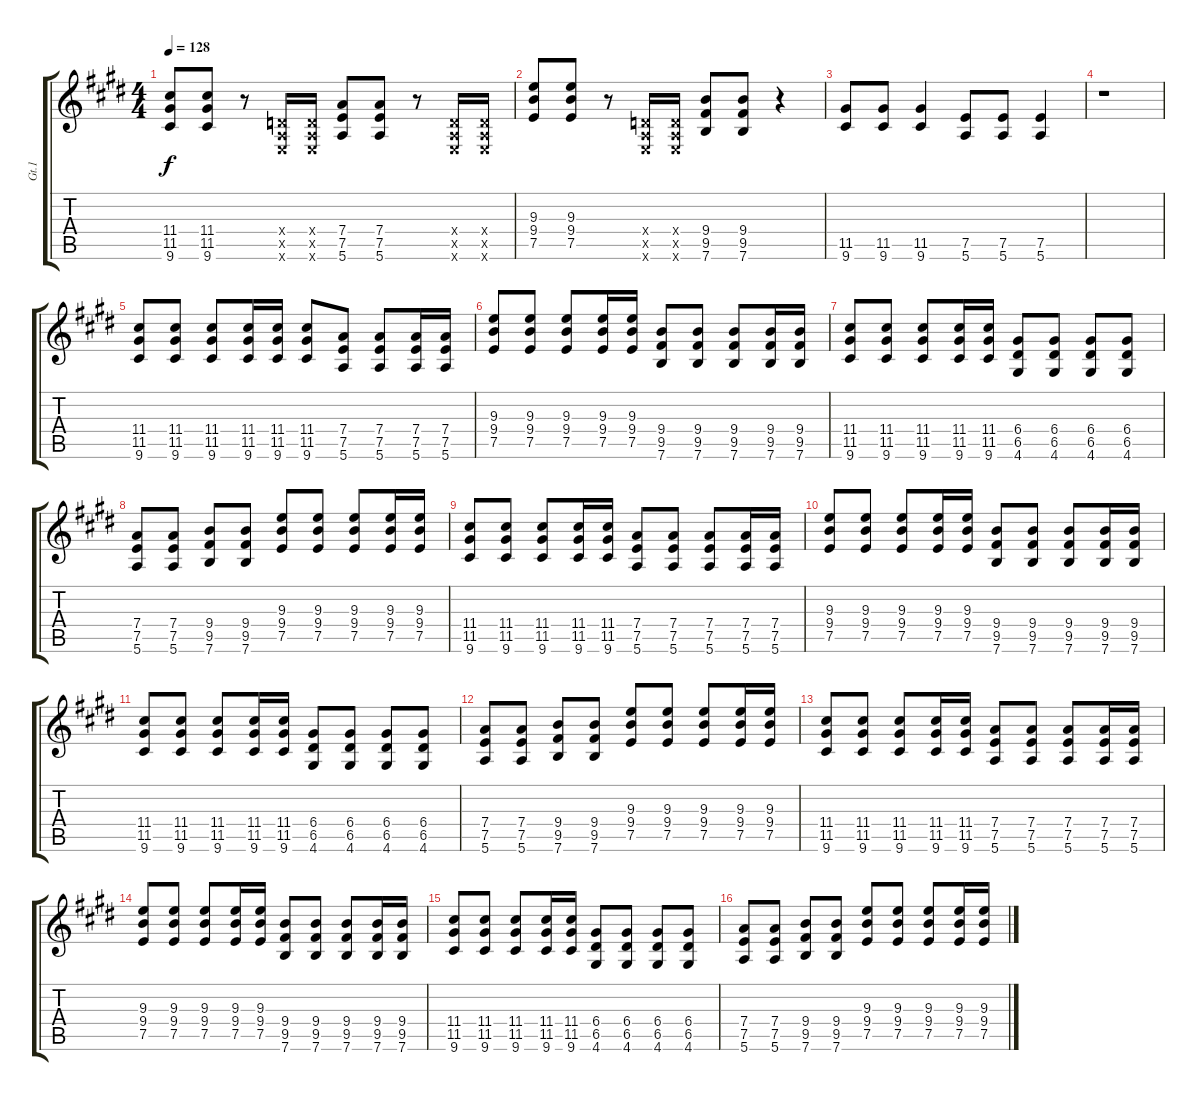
\track ("Gt.1" "Gt.1") {instrument distortionguitar}
\staff {score tabs}
\tuning (E4 B3 G3 D3 A2 E2) {hide}
\ts (4 4)
\tempo 128
\clef g2
\ks e
(11.4 11.5 9.6).8{dy f} (11.4 11.5 9.6).8 r.8 (0.4{x} 0.5{x} 0.6{x}).16 (0.4{x} 0.5{x} 0.6{x}).16 (7.4 7.5 5.6).8 (7.4 7.5 5.6).8 r.8 (0.4{x} 0.5{x} 0.6{x}).16 (0.4{x} 0.5{x} 0.6{x}).16 |
(9.3 9.4 7.5).8 (9.3 9.4 7.5).8 r.8 (0.4{x} 0.5{x} 0.6{x}).16 (0.4{x} 0.5{x} 0.6{x}).16 (9.4 9.5 7.6).8 (9.4 9.5 7.6).8 r.4 |
(11.5 9.6).8 (11.5 9.6).8 (11.5 9.6).4 (7.5 5.6).8 (7.5 5.6).8 (7.5 5.6).4 |
r.1 |
(11.4 11.5 9.6).8 (11.4 11.5 9.6).8 (11.4 11.5 9.6).8 (11.4 11.5 9.6).16 (11.4 11.5 9.6).16 (11.4 11.5 9.6).8 (7.4 7.5 5.6).8 (7.4 7.5 5.6).8 (7.4 7.5 5.6).16 (7.4 7.5 5.6).16 |
(9.3 9.4 7.5).8 (9.3 9.4 7.5).8 (9.3 9.4 7.5).8 (9.3 9.4 7.5).16 (9.3 9.4 7.5).16 (9.4 9.5 7.6).8 (9.4 9.5 7.6).8 (9.4 9.5 7.6).8 (9.4 9.5 7.6).16 (9.4 9.5 7.6).16 |
(11.4 11.5 9.6).8 (11.4 11.5 9.6).8 (11.4 11.5 9.6).8 (11.4 11.5 9.6).16 (11.4 11.5 9.6).16 (6.4 6.5 4.6).8 (6.4 6.5 4.6).8 (6.4 6.5 4.6).8 (6.4 6.5 4.6).8 |
(7.4 7.5 5.6).8 (7.4 7.5 5.6).8 (9.4 9.5 7.6).8 (9.4 9.5 7.6).8 (9.3 9.4 7.5).8 (9.3 9.4 7.5).8 (9.3 9.4 7.5).8 (9.3 9.4 7.5).16 (9.3 9.4 7.5).16 |
(11.4 11.5 9.6).8 (11.4 11.5 9.6).8 (11.4 11.5 9.6).8 (11.4 11.5 9.6).16 (11.4 11.5 9.6).16 (7.4 7.5 5.6).8 (7.4 7.5 5.6).8 (7.4 7.5 5.6).8 (7.4 7.5 5.6).16 (7.4 7.5 5.6).16 |
(9.3 9.4 7.5).8 (9.3 9.4 7.5).8 (9.3 9.4 7.5).8 (9.3 9.4 7.5).16 (9.3 9.4 7.5).16 (9.4 9.5 7.6).8 (9.4 9.5 7.6).8 (9.4 9.5 7.6).8 (9.4 9.5 7.6).16 (9.4 9.5 7.6).16 |
(11.4 11.5 9.6).8 (11.4 11.5 9.6).8 (11.4 11.5 9.6).8 (11.4 11.5 9.6).16 (11.4 11.5 9.6).16 (6.4 6.5 4.6).8 (6.4 6.5 4.6).8 (6.4 6.5 4.6).8 (6.4 6.5 4.6).8 |
(7.4 7.5 5.6).8 (7.4 7.5 5.6).8 (9.4 9.5 7.6).8 (9.4 9.5 7.6).8 (9.3 9.4 7.5).8 (9.3 9.4 7.5).8 (9.3 9.4 7.5).8 (9.3 9.4 7.5).16 (9.3 9.4 7.5).16 |
(11.4 11.5 9.6).8 (11.4 11.5 9.6).8 (11.4 11.5 9.6).8 (11.4 11.5 9.6).16 (11.4 11.5 9.6).16 (7.4 7.5 5.6).8 (7.4 7.5 5.6).8 (7.4 7.5 5.6).8 (7.4 7.5 5.6).16 (7.4 7.5 5.6).16 |
(9.3 9.4 7.5).8 (9.3 9.4 7.5).8 (9.3 9.4 7.5).8 (9.3 9.4 7.5).16 (9.3 9.4 7.5).16 (9.4 9.5 7.6).8 (9.4 9.5 7.6).8 (9.4 9.5 7.6).8 (9.4 9.5 7.6).16 (9.4 9.5 7.6).16 |
(11.4 11.5 9.6).8 (11.4 11.5 9.6).8 (11.4 11.5 9.6).8 (11.4 11.5 9.6).16 (11.4 11.5 9.6).16 (6.4 6.5 4.6).8 (6.4 6.5 4.6).8 (6.4 6.5 4.6).8 (6.4 6.5 4.6).8 |
(7.4 7.5 5.6).8 (7.4 7.5 5.6).8 (9.4 9.5 7.6).8 (9.4 9.5 7.6).8 (9.3 9.4 7.5).8 (9.3 9.4 7.5).8 (9.3 9.4 7.5).8 (9.3 9.4 7.5).16 (9.3 9.4 7.5).16
